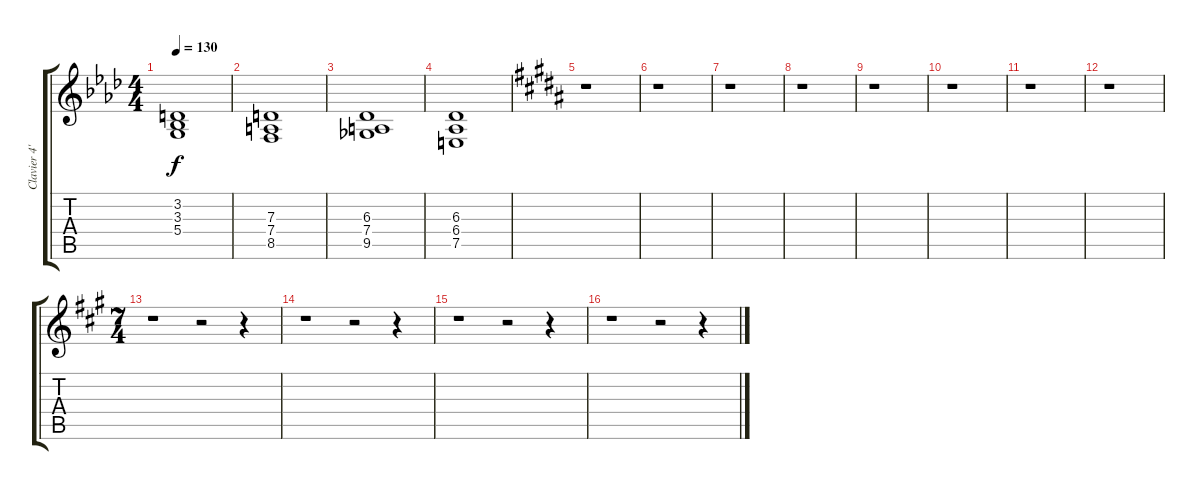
\track ("Clavier 4'" "Clavier 4'") {instrument stringensemble1}
\staff {score tabs}
\tuning (E4 B3 G3 D3 A2 E2) {hide}
\ts (4 4)
\tempo 130
\clef g2
\ks ab
(3.2 3.3 5.4).1{dy f} |
(7.3 7.4 8.5).1 |
(6.3 7.4 9.5).1 |
(6.3 6.4 7.5).1 |
\ks b
r.1 |
r.1 |
r.1 |
r.1 |
r.1 |
r.1 |
r.1 |
r.1 |
\ts (7 4)
\ks a
r.1 r.2 r.4 |
r.1 r.2 r.4 |
r.1 r.2 r.4 |
r.1 r.2 r.4
